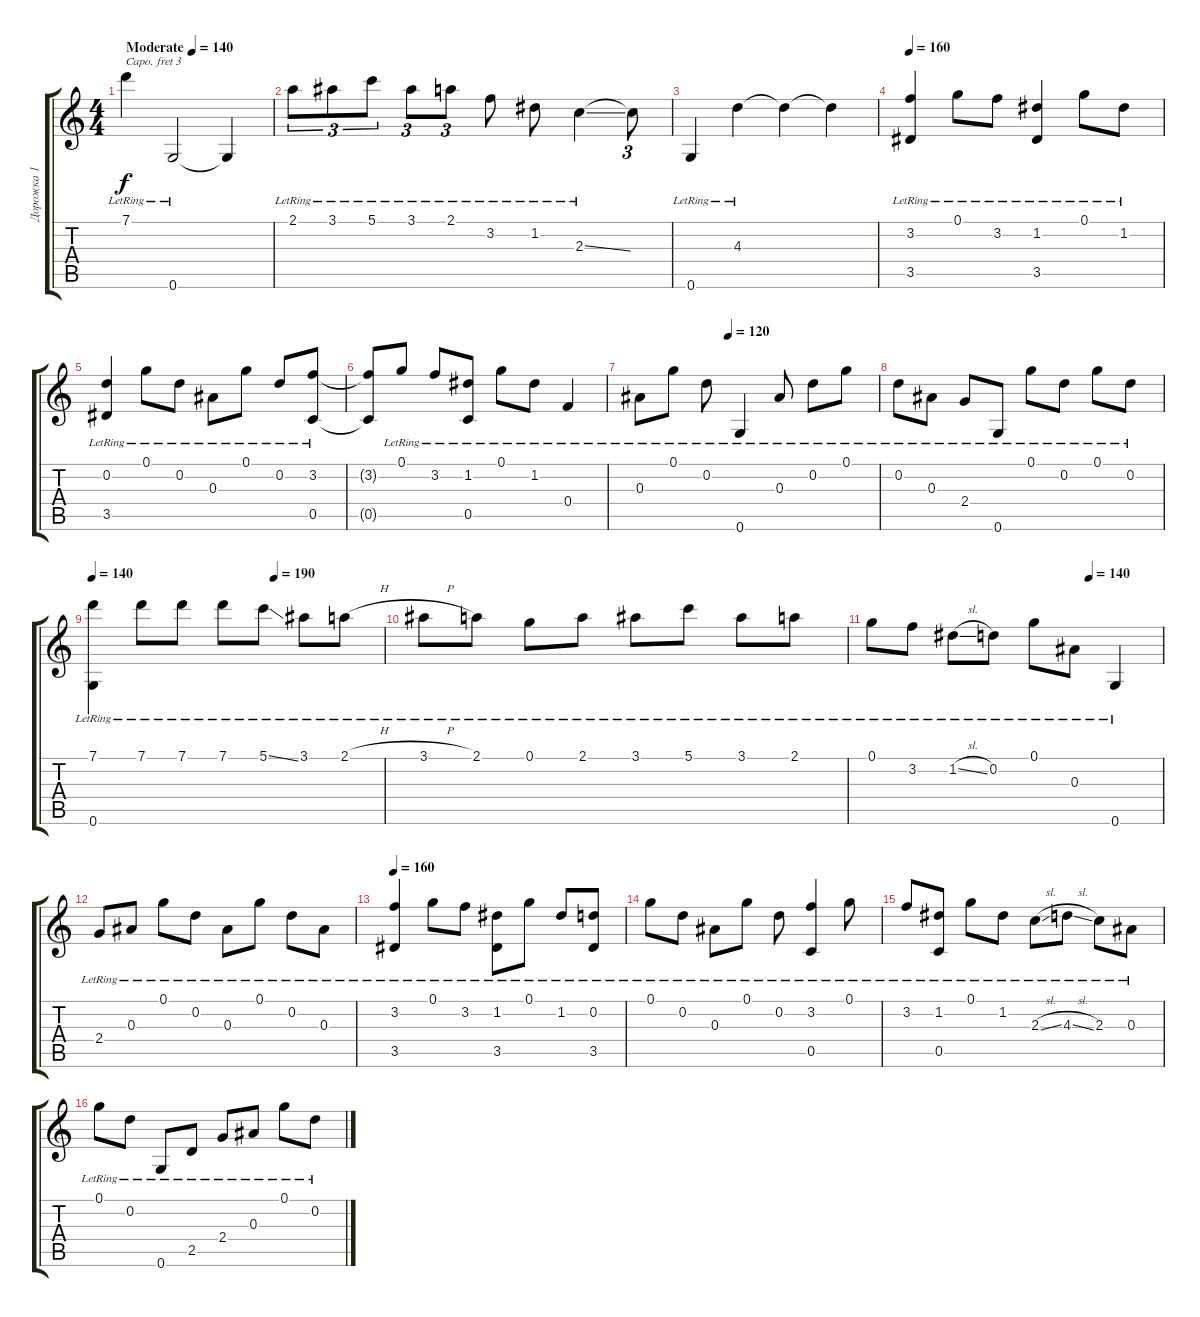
\track ("Дорожка 1" "Дорожка 1") {instrument acousticguitarsteel}
\staff {score tabs}
\capo 3
\tuning (E4 B3 G3 D3 A2 E2) {hide}
\ts (4 4)
\tempo (140 "Moderate")
\clef g2
\ks c
7.1{lr}.4{dy f instrument acousticguitarsteel} 0.6{lr}.2 0.6{t}.4 |
2.1{lr}.8{tu (3 2)} 3.1{lr}.8{tu (3 2)} 5.1{lr}.8{tu (3 2)} 3.1{lr}.8{tu (3 2)} 2.1{lr}.8{tu (3 2)} 3.2{lr}.8 1.2{lr}.8 2.3{ss lr}.4 2.3{t}.8{tu (3 2)} |
0.6{lr}.4 4.3{lr}.4 4.3{t}.4 4.3{t}.4 |
\tempo 160
(3.2{lr} 3.5{lr}).4 0.1{lr}.8 3.2{lr}.8 (1.2{lr} 3.5{lr}).4 0.1{lr}.8 1.2{lr}.8 |
(0.2{lr} 3.5{lr}).4 0.1{lr}.8 0.2{lr}.8 0.3{lr}.8 0.1{lr}.8 0.2{lr}.8 (3.2{lr} 0.5{lr}).8 |
(3.2{t} 0.5{t}).8 0.1{lr}.8 3.2{lr}.8 (1.2{lr} 0.5{lr}).8 0.1{lr}.8 1.2{lr}.8 0.4{lr}.4 |
\tempo (120 0.375)
0.3{lr}.8 0.1{lr}.8 0.2{lr}.8 0.6{lr}.4{volume 4} 0.3{lr}.8 0.2{lr}.8 0.1{lr}.8 |
0.2{lr}.8 0.3{lr}.8 2.4{lr}.8 0.6{lr}.8 0.1{lr}.8 0.2{lr}.8 0.1{lr}.8 0.2{lr}.8 |
\tempo 140
\tempo (190 0.625)
(7.1{lr} 0.6{lr}).4{volume 13} 7.1{lr}.8 7.1{lr}.8 7.1{lr}.8 5.1{ss lr}.8 3.1{lr}.8 2.1{h lr}.8 |
3.1{h lr}.8 2.1{lr}.8 0.1{lr}.8 2.1{lr}.8 3.1{lr}.8 5.1{lr}.8 3.1{lr}.8 2.1{lr}.8 |
\tempo (140 0.75)
0.1{lr}.8 3.2{lr}.8 1.2{sl lr}.8 0.2{lr}.8 0.1{lr}.8 0.3{lr}.8 0.6{lr}.4 |
2.4{lr}.8 0.3{lr}.8 0.1{lr}.8 0.2{lr}.8 0.3{lr}.8 0.1{lr}.8 0.2{lr}.8 0.3{lr}.8 |
\tempo 160
(3.2{lr} 3.5{lr}).4 0.1{lr}.8 3.2{lr}.8 (1.2{lr} 3.5{lr}).8 0.1{lr}.8 1.2{lr}.8 (0.2{lr} 3.5{lr}).8 |
0.1{lr}.8 0.2{lr}.8 0.3{lr}.8 0.1{lr}.8 0.2{lr}.8 (3.2{lr} 0.5{lr}).4 0.1{lr}.8 |
3.2{lr}.8 (1.2{lr} 0.5{lr}).8 0.1{lr}.8 1.2{lr}.8 2.3{sl lr}.8 4.3{sl lr}.8 2.3{lr}.8 0.3{lr}.8 |
0.1{lr}.8 0.2{lr}.8 0.6{lr}.8 2.5{lr}.8 2.4{lr}.8 0.3{lr}.8 0.1{lr}.8 0.2{lr}.8
